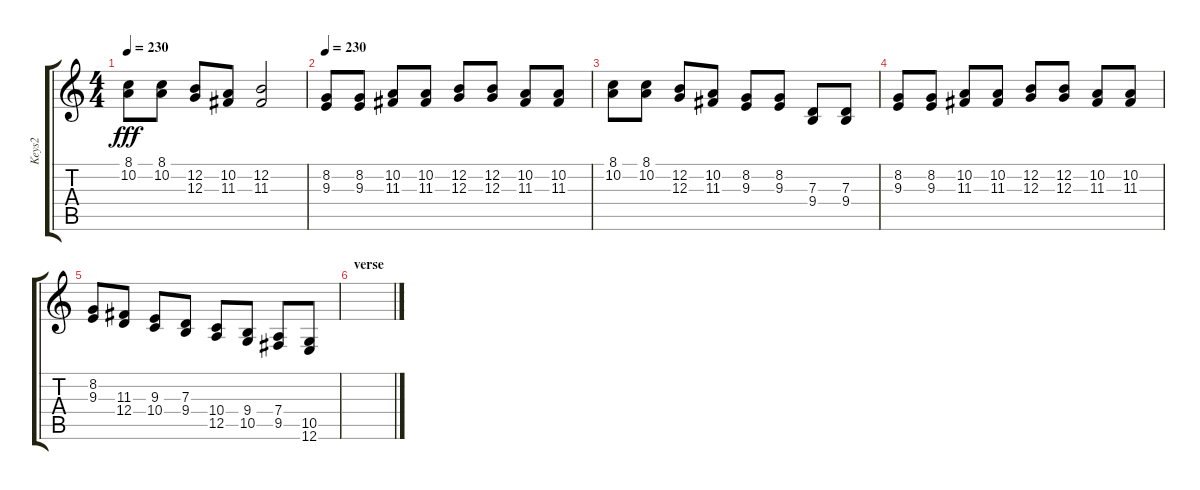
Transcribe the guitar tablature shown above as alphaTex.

\track ("Keys2" "Keys2") {instrument stringensemble1}
\staff {score tabs}
\tuning (E4 B3 G3 D3 A2 E2) {hide}
\ts (4 4)
\tempo 230
\clef g2
\ks c
(8.1 10.2).8{dy fff} (8.1 10.2).8 (12.2 12.3).8 (10.2 11.3).8 (12.2 11.3).2 |
\tempo 230
(8.2 9.3).8 (8.2 9.3).8 (10.2 11.3).8 (10.2 11.3).8 (12.2 12.3).8 (12.2 12.3).8 (10.2 11.3).8 (10.2 11.3).8 |
(8.1 10.2).8 (8.1 10.2).8 (12.2 12.3).8 (10.2 11.3).8 (8.2 9.3).8 (8.2 9.3).8 (7.3 9.4).8 (7.3 9.4).8 |
(8.2 9.3).8 (8.2 9.3).8 (10.2 11.3).8 (10.2 11.3).8 (12.2 12.3).8 (12.2 12.3).8 (10.2 11.3).8 (10.2 11.3).8 |
(8.2 9.3).8 (11.3 12.4).8 (9.3 10.4).8 (7.3 9.4).8 (10.4 12.5).8 (9.4 10.5).8 (7.4 9.5).8 (10.5 12.6).8 |
\section ("" "verse")
